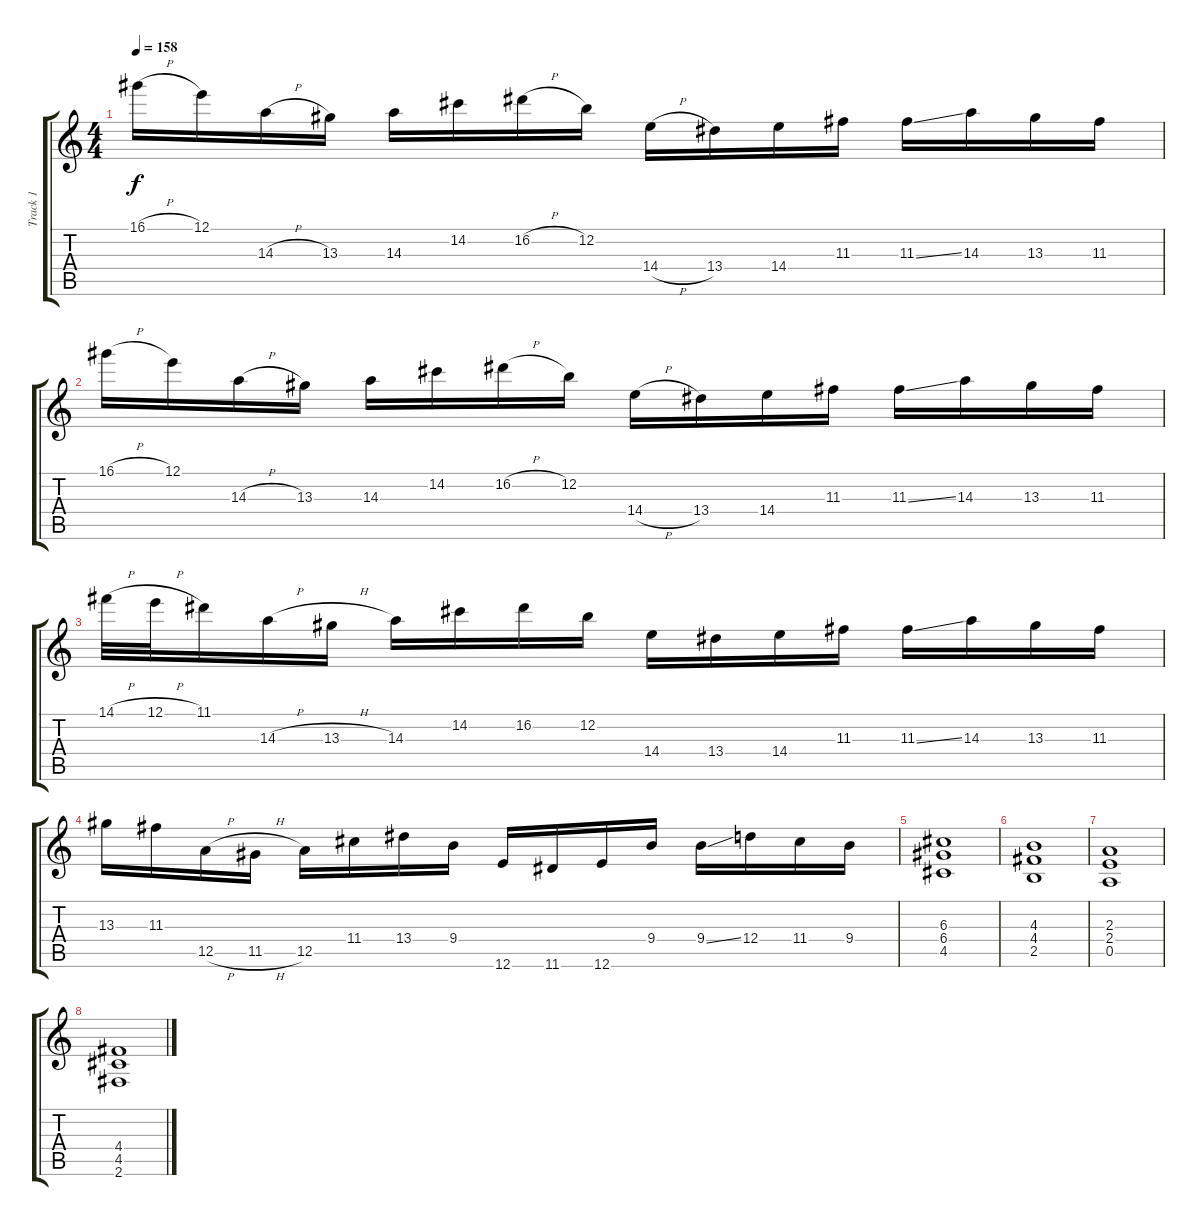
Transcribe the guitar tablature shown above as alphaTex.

\track ("Track 1" "Track 1") {instrument overdrivenguitar}
\staff {score tabs}
\tuning (E4 B3 G3 D3 A2 E2) {hide}
\ts (4 4)
\tempo 158
\clef g2
\ks c
16.1{h}.16{dy f} 12.1.16 14.3{h}.16 13.3.16 14.3.16 14.2.16 16.2{h}.16 12.2.16 14.4{h}.16 13.4.16 14.4.16 11.3.16 11.3{ss}.16 14.3.16 13.3.16 11.3.16 |
16.1{h}.16 12.1.16 14.3{h}.16 13.3.16 14.3.16 14.2.16 16.2{h}.16 12.2.16 14.4{h}.16 13.4.16 14.4.16 11.3.16 11.3{ss}.16 14.3.16 13.3.16 11.3.16 |
14.1{h}.32 12.1{h}.32 11.1.16 14.3{h}.16 13.3{h}.16 14.3.16 14.2.16 16.2.16 12.2.16 14.4.16 13.4.16 14.4.16 11.3.16 11.3{ss}.16 14.3.16 13.3.16 11.3.16 |
13.3.16 11.3.16 12.5{h}.16 11.5{h}.16 12.5.16 11.4.16 13.4.16 9.4.16 12.6.16 11.6.16 12.6.16 9.4.16 9.4{ss}.16 12.4.16 11.4.16 9.4.16 |
(6.3 6.4 4.5).1{balance 12} |
(4.3 4.4 2.5).1 |
(2.3 2.4 0.5).1 |
(4.4 4.5 2.6).1
